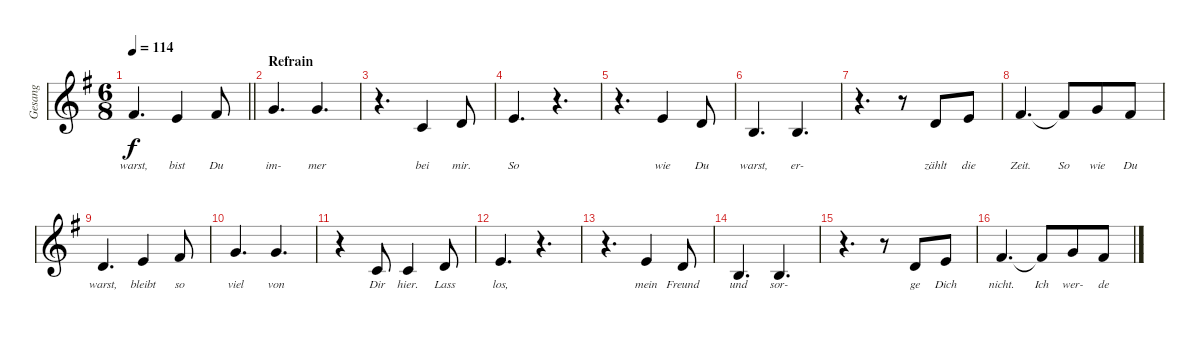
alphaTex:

\track ("Gesang" "Gesang") {instrument clarinet}
\staff {score}
\tuning (E4 B3 G3 D3 A2 E2) {hide}
\ts (6 8)
\tempo 114
\clef g2
\barLineRight lightlight
\ks g
2.1.4{d lyrics (0 "warst,") lyrics (1 "") lyrics (2 "") lyrics (3 "") lyrics (4 "") dy f} 0.1.4{lyrics (0 "bist") lyrics (1 "") lyrics (2 "") lyrics (3 "") lyrics (4 "")} 2.1.8{lyrics (0 "Du") lyrics (1 "") lyrics (2 "") lyrics (3 "") lyrics (4 "")} |
\section ("" "Refrain")
3.1.4{d lyrics (0 "im-") lyrics (1 "") lyrics (2 "") lyrics (3 "") lyrics (4 "")} 3.1.4{d lyrics (0 "mer") lyrics (1 "") lyrics (2 "") lyrics (3 "") lyrics (4 "")} |
r.4{d} 1.2.4{lyrics (0 "bei") lyrics (1 "") lyrics (2 "") lyrics (3 "") lyrics (4 "")} 3.2.8{lyrics (0 "mir.") lyrics (1 "") lyrics (2 "") lyrics (3 "") lyrics (4 "")} |
0.1.4{d lyrics (0 "So") lyrics (1 "") lyrics (2 "") lyrics (3 "") lyrics (4 "")} r.4{d} |
r.4{d} 0.1.4{lyrics (0 "wie") lyrics (1 "") lyrics (2 "") lyrics (3 "") lyrics (4 "")} 3.2.8{lyrics (0 "Du") lyrics (1 "") lyrics (2 "") lyrics (3 "") lyrics (4 "")} |
0.2.4{d lyrics (0 "warst,") lyrics (1 "") lyrics (2 "") lyrics (3 "") lyrics (4 "")} 0.2.4{d lyrics (0 "er-") lyrics (1 "") lyrics (2 "") lyrics (3 "") lyrics (4 "")} |
r.4{d} r.8 3.2.8{lyrics (0 "zählt") lyrics (1 "") lyrics (2 "") lyrics (3 "") lyrics (4 "")} 0.1.8{lyrics (0 "die") lyrics (1 "") lyrics (2 "") lyrics (3 "") lyrics (4 "")} |
2.1.4{d lyrics (0 "Zeit.") lyrics (1 "") lyrics (2 "") lyrics (3 "") lyrics (4 "")} 2.1{t}.8{lyrics (0 "So") lyrics (1 "") lyrics (2 "") lyrics (3 "") lyrics (4 "")} 3.1.8{lyrics (0 "wie") lyrics (1 "") lyrics (2 "") lyrics (3 "") lyrics (4 "")} 2.1.8{lyrics (0 "Du") lyrics (1 "") lyrics (2 "") lyrics (3 "") lyrics (4 "")} |
3.2.4{d lyrics (0 "warst,") lyrics (1 "") lyrics (2 "") lyrics (3 "") lyrics (4 "")} 0.1.4{lyrics (0 "bleibt") lyrics (1 "") lyrics (2 "") lyrics (3 "") lyrics (4 "")} 2.1.8{lyrics (0 "so") lyrics (1 "") lyrics (2 "") lyrics (3 "") lyrics (4 "")} |
3.1.4{d lyrics (0 "viel") lyrics (1 "") lyrics (2 "") lyrics (3 "") lyrics (4 "")} 3.1.4{d lyrics (0 "von") lyrics (1 "") lyrics (2 "") lyrics (3 "") lyrics (4 "")} |
r.4 1.2.8{lyrics (0 "Dir") lyrics (1 "") lyrics (2 "") lyrics (3 "") lyrics (4 "")} 1.2.4{lyrics (0 "hier.") lyrics (1 "") lyrics (2 "") lyrics (3 "") lyrics (4 "")} 3.2.8{lyrics (0 "Lass") lyrics (1 "") lyrics (2 "") lyrics (3 "") lyrics (4 "")} |
0.1.4{d lyrics (0 "los,") lyrics (1 "") lyrics (2 "") lyrics (3 "") lyrics (4 "")} r.4{d} |
r.4{d} 0.1.4{lyrics (0 "mein") lyrics (1 "") lyrics (2 "") lyrics (3 "") lyrics (4 "")} 3.2.8{lyrics (0 "Freund") lyrics (1 "") lyrics (2 "") lyrics (3 "") lyrics (4 "")} |
0.2.4{d lyrics (0 "und") lyrics (1 "") lyrics (2 "") lyrics (3 "") lyrics (4 "")} 0.2.4{d lyrics (0 "sor-") lyrics (1 "") lyrics (2 "") lyrics (3 "") lyrics (4 "")} |
r.4{d} r.8 3.2.8{lyrics (0 "ge") lyrics (1 "") lyrics (2 "") lyrics (3 "") lyrics (4 "")} 0.1.8{lyrics (0 "Dich") lyrics (1 "") lyrics (2 "") lyrics (3 "") lyrics (4 "")} |
2.1.4{d lyrics (0 "nicht.") lyrics (1 "") lyrics (2 "") lyrics (3 "") lyrics (4 "")} 2.1{t}.8{lyrics (0 "Ich") lyrics (1 "") lyrics (2 "") lyrics (3 "") lyrics (4 "")} 3.1.8{lyrics (0 "wer-") lyrics (1 "") lyrics (2 "") lyrics (3 "") lyrics (4 "")} 2.1.8{lyrics (0 "de") lyrics (1 "") lyrics (2 "") lyrics (3 "") lyrics (4 "")}
